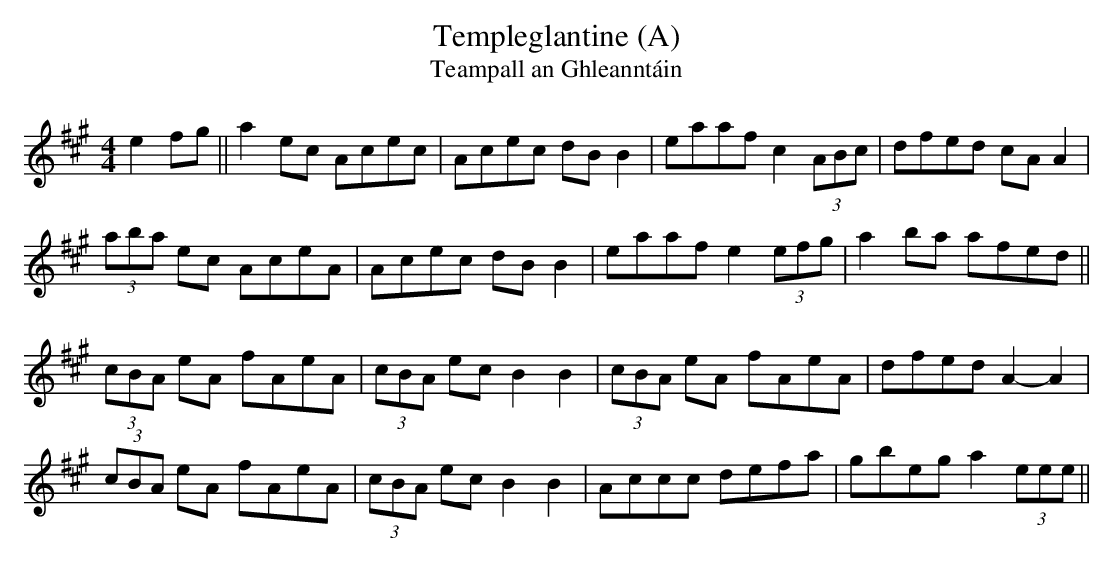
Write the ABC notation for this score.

X:1
T: Templeglantine (A)
T: Teampall an Ghleannt\'ain
L: 1/8
M: 4/4
K: A
e2 fg||a2 ec Acec|Acec dB B2|eaaf c2 (3ABc|dfed cA A2|
(3aba ec AceA|Acec dB B2|eaaf e2 (3efg|a2 ba afed||
(3cBA eA fAeA|(3cBA ec B2 B2|(3cBA eA fAeA|dfed A2-A2|
(3cBA eA fAeA|(3cBA ec B2 B2|Accc defa|gbeg a2 (3eee||
